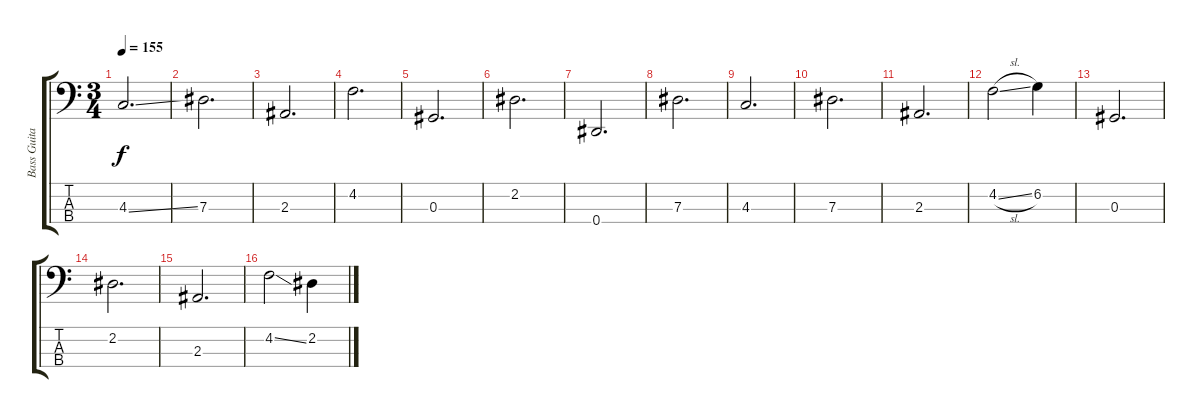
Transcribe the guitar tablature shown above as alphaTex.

\track ("Bass Guitar" "Bass Guita") {instrument electricbassfinger}
\staff {score tabs}
\tuning (Gb2 Db2 Ab1 Eb1) {hide}
\ts (3 4)
\tempo 155
\clef f4
\ks c
4.3{ss}.2{d dy f} |
7.3.2{d} |
2.3.2{d} |
4.2.2{d} |
0.3.2{d} |
2.2.2{d} |
0.4.2{d} |
7.3.2{d} |
4.3.2{d} |
7.3.2{d} |
2.3.2{d} |
4.2{sl}.2 6.2.4 |
0.3.2{d} |
2.2.2{d} |
2.3.2{d} |
4.2{ss}.2 2.2.4
